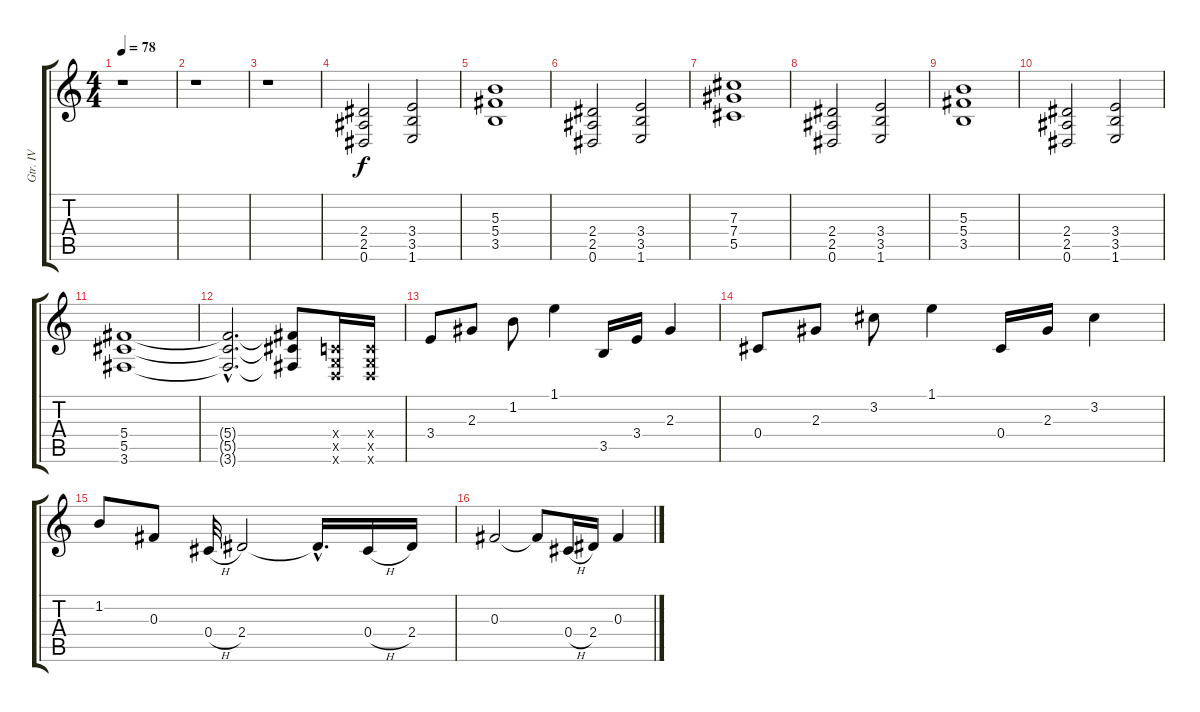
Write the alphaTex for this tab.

\track ("Gtr. IV" "Gtr. IV") {instrument overdrivenguitar}
\staff {score tabs}
\tuning (Eb4 Bb3 Gb3 Db3 Ab2 Eb2) {hide}
\ts (4 4)
\tempo 78
\clef g2
\ks c
r.1{dy f} |
r.1 |
r.1 |
(2.4 2.5 0.6).2 (3.4 3.5 1.6).2 |
(5.3 5.4 3.5).1 |
(2.4 2.5 0.6).2 (3.4 3.5 1.6).2 |
(7.3 7.4 5.5).1 |
(2.4 2.5 0.6).2 (3.4 3.5 1.6).2 |
(5.3 5.4 3.5).1 |
(2.4 2.5 0.6).2 (3.4 3.5 1.6).2 |
(5.4 5.5 3.6).1 |
(5.4{hac t} 5.5{hac t} 3.6{hac t}).2{d} (5.4{t} 5.5{t} 3.6{t}).8 (-1.4{x} -1.5{x} -1.6{x}).16 (-1.4{x} -1.5{x} -1.6{x}).16 |
3.4.8 2.3.8 1.2.8 1.1.4 3.5.16 3.4.16 2.3.4 |
0.4.8 2.3.8 3.2.8 1.1.4 0.4.16 2.3.16 3.2.4 |
1.2.8 0.3.8 0.4{h}.32 2.4.2 2.4{hac t}.16{d} 0.4{h}.16 2.4.16 |
0.3.2 0.3{t}.8 0.4{h}.16 2.4.16 0.3.4
